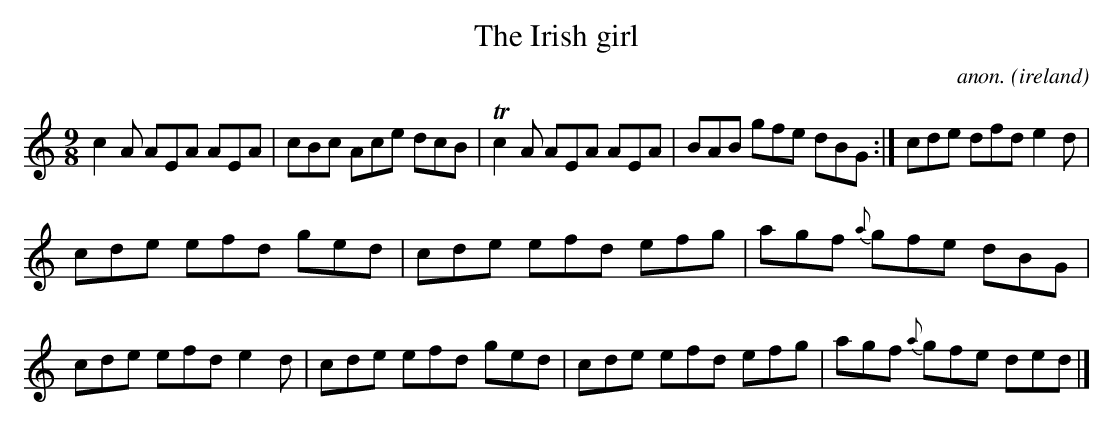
X:1
T:The Irish girl
O:ireland
C:anon.
m:Tn2 = (3n/o/n/ m/n/
M:9/8
L:1/8
K:Ddor
c2A AEA AEA|cBc Ace dcB|Tc2A AEA AEA|BAB gfe dBG:|cde dfd e2d|
cde efd ged|cde efd efg|agf {a}gfe dBG|cde efd e2d|cde efd ged|cde efd efg|agf {a}gfe ded|]
